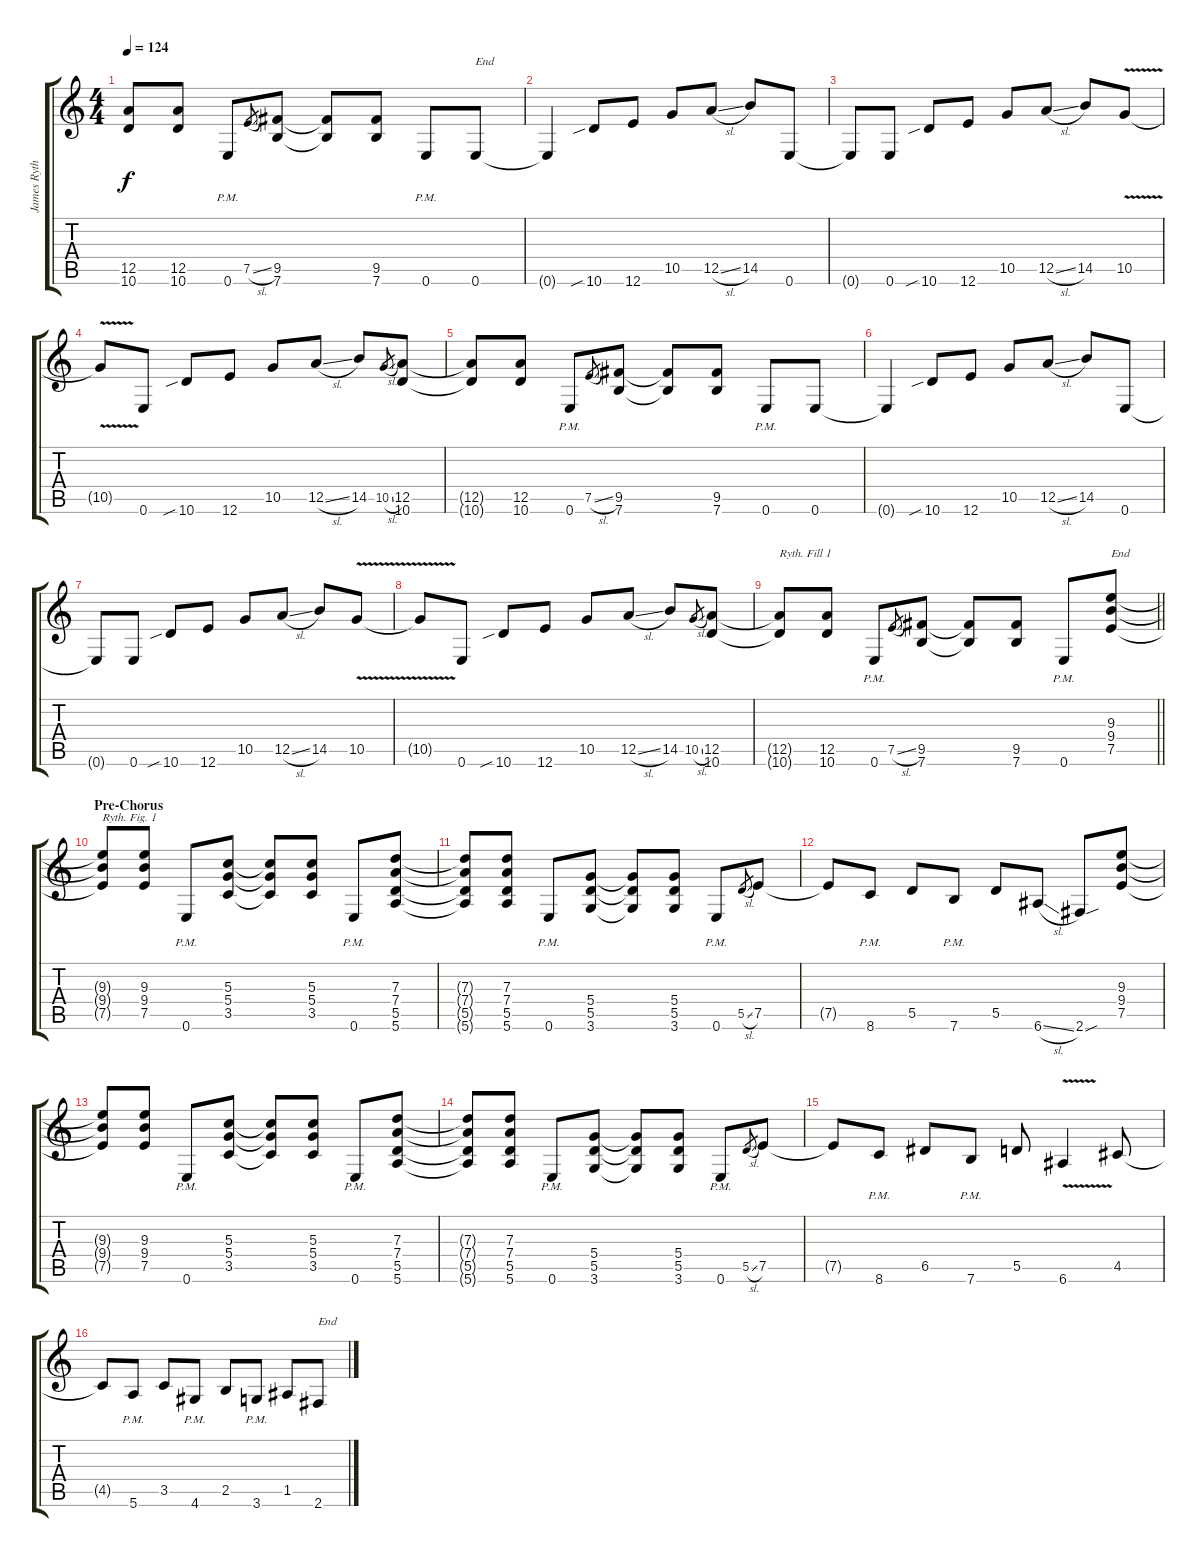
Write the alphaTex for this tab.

\track ("James Ryth." "James Ryth") {instrument distortionguitar}
\staff {score tabs}
\tuning (E4 B3 G3 D3 A2 E2) {hide}
\ts (4 4)
\tempo 124
\clef g2
\ks c
(12.5{t} 10.6{t}).8{dy f} (12.5 10.6).8 0.6{pm}.8 7.5{sl}.8{gr} (9.5 7.6).8 (9.5{t} 7.6{t}).8 (9.5 7.6).8 0.6{pm}.8 0.6.8{txt "End"} |
0.6{t}.4 10.6{sib}.8 12.6.8 10.5.8 12.5{sl}.8 14.5.8 0.6.8 |
0.6{t}.8 0.6.8 10.6{sib}.8 12.6.8 10.5.8 12.5{sl}.8 14.5.8 10.5{v}.8 |
10.5{t}.8 0.6.8 10.6{sib}.8 12.6.8 10.5.8 12.5{sl}.8 14.5.8 10.5{sl}.8{gr} (12.5 10.6).8 |
(12.5{t} 10.6{t}).8 (12.5 10.6).8 0.6{pm}.8 7.5{sl}.8{gr} (9.5 7.6).8 (9.5{t} 7.6{t}).8 (9.5 7.6).8 0.6{pm}.8 0.6.8 |
0.6{t}.4 10.6{sib}.8 12.6.8 10.5.8 12.5{sl}.8 14.5.8 0.6.8 |
0.6{t}.8 0.6.8 10.6{sib}.8 12.6.8 10.5.8 12.5{sl}.8 14.5.8 10.5{v}.8 |
10.5{t}.8 0.6.8 10.6{sib}.8 12.6.8 10.5.8 12.5{sl}.8 14.5.8 10.5{sl}.8{gr} (12.5 10.6).8 |
\barLineRight lightlight
(12.5{t} 10.6{t}).8{txt "Ryth. Fill 1"} (12.5 10.6).8 0.6{pm}.8 7.5{sl}.8{gr} (9.5 7.6).8 (9.5{t} 7.6{t}).8 (9.5 7.6).8 0.6{pm}.8 (9.3 9.4 7.5).8{txt "End"} |
\section ("" "Pre-Chorus")
(9.3{t} 9.4{t} 7.5{t}).8{txt "Ryth. Fig. 1"} (9.3 9.4 7.5).8 0.6{pm}.8 (5.3 5.4 3.5).8 (5.3{t} 5.4{t} 3.5{t}).8 (5.3 5.4 3.5).8 0.6{pm}.8 (7.3 7.4 5.5 5.6).8 |
(7.3{t} 7.4{t} 5.5{t} 5.6{t}).8 (7.3 7.4 5.5 5.6).8 0.6{pm}.8 (5.4 5.5 3.6).8 (5.4{t} 5.5{t} 3.6{t}).8 (5.4 5.5 3.6).8 0.6{pm}.8 5.5{sl}.8{gr} 7.5.8 |
7.5{t}.8 8.6{pm}.8 5.5.8 7.6{pm}.8 5.5.8 6.6{sl}.8 2.6{sou}.8 (9.3 9.4 7.5).8 |
(9.3{t} 9.4{t} 7.5{t}).8 (9.3 9.4 7.5).8 0.6{pm}.8 (5.3 5.4 3.5).8 (5.3{t} 5.4{t} 3.5{t}).8 (5.3 5.4 3.5).8 0.6{pm}.8 (7.3 7.4 5.5 5.6).8 |
(7.3{t} 7.4{t} 5.5{t} 5.6{t}).8 (7.3 7.4 5.5 5.6).8 0.6{pm}.8 (5.4 5.5 3.6).8 (5.4{t} 5.5{t} 3.6{t}).8 (5.4 5.5 3.6).8 0.6{pm}.8 5.5{sl}.8{gr} 7.5.8 |
7.5{t}.8 8.6{pm}.8 6.5.8 7.6{pm}.8 5.5.8 6.6{v}.4 4.5.8 |
4.5{t}.8 5.6{pm}.8 3.5.8 4.6{pm}.8 2.5.8 3.6{pm}.8 1.5.8 2.6.8{txt "End"}
